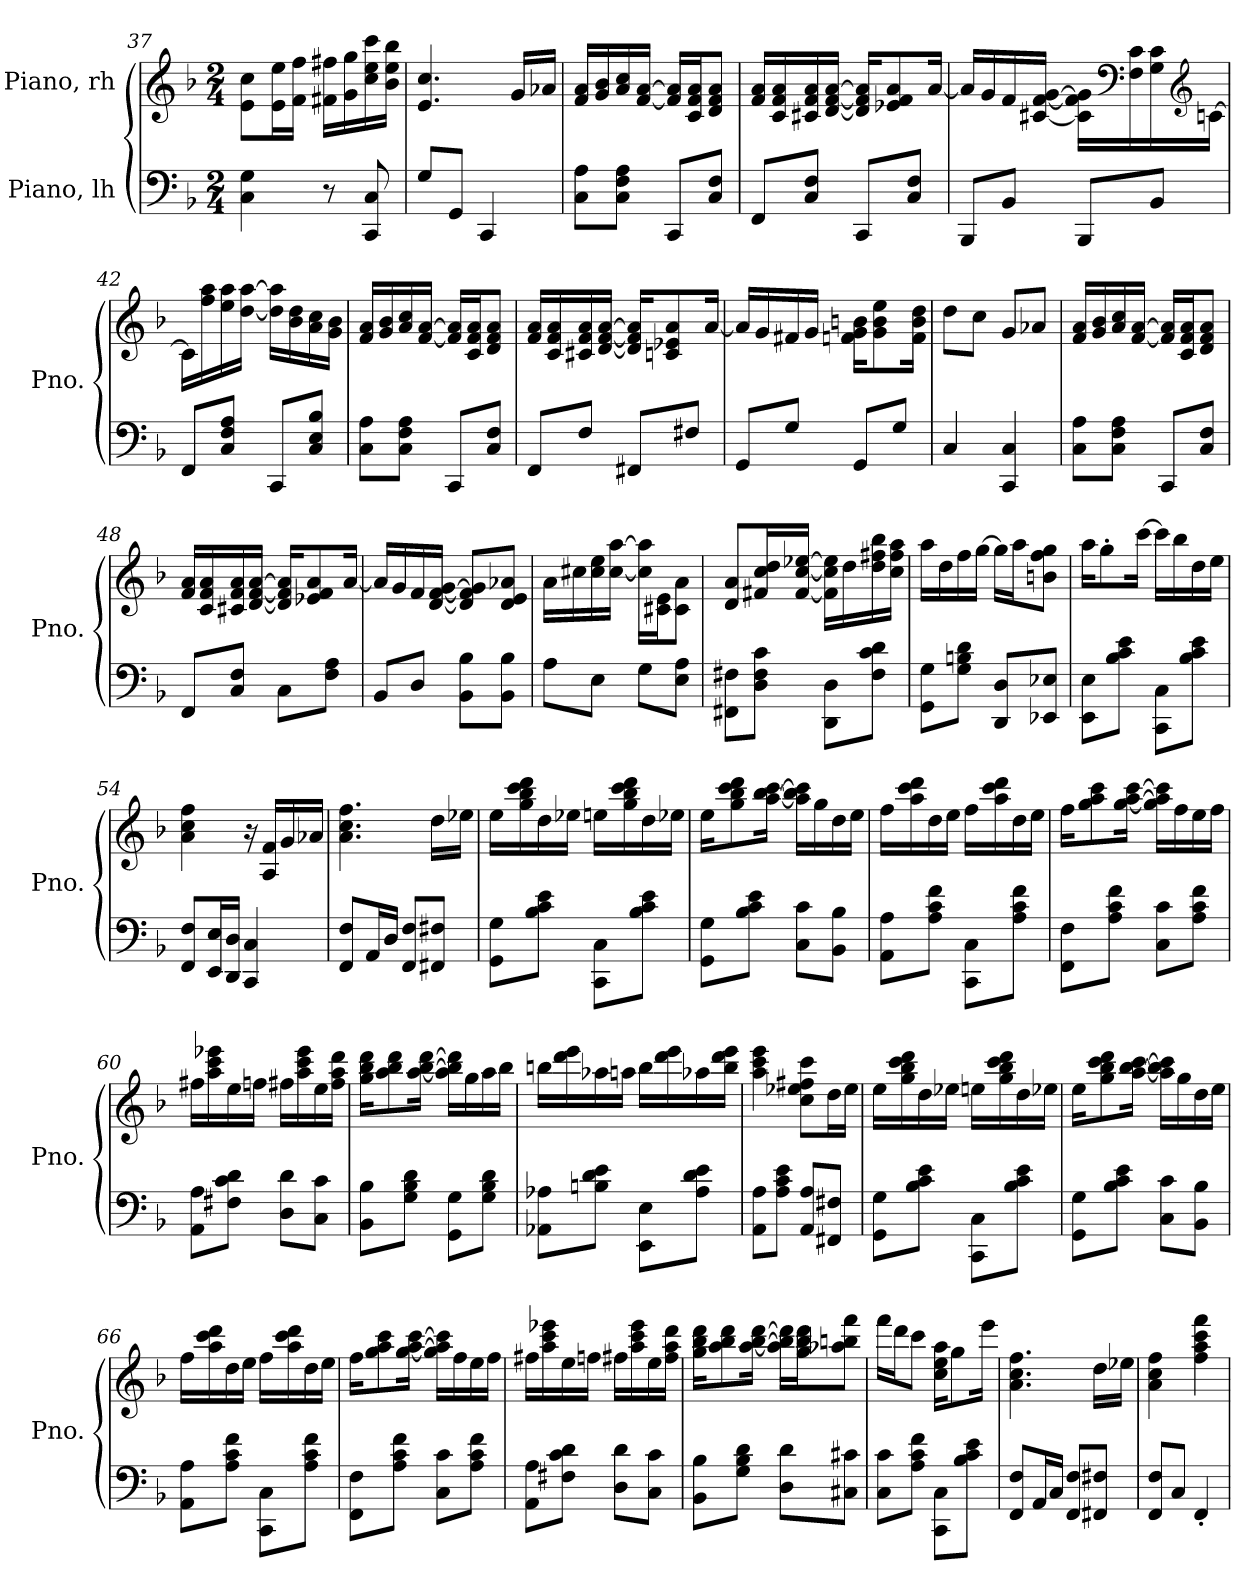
**kern	**kern
*part2	*part1
*staff2	*staff1
*I"Piano, lh	*I"Piano, rh
*I'Pno.	*I'Pno.
*clefF4	*clefG2
*k[b-]	*k[b-]
*M2/4	*M2/4
=37	=37
4C\ 4G\	8e\ 8cc\L
.	16e\ 16ee\L
.	16f\ 16ff\JJ
8r	16f#X\ 16ff#X\LL
.	16g\ 16gg\
8CC/ 8C/	16cc\ 16ee\ 16ccc\
.	16b-\ 16ee\ 16bb-\JJ
=38	=38
8G/L	4.e/ 4.cc/
8GG/J	.
4CC/	.
.	16g/LL
.	16a-X/JJ
=39	=39
8C\ 8A\L	16f/ 16a/LL
.	16g/ 16b-/
8C\ 8F\ 8A\J	16a/ 16cc/
.	[16f/ [16a/JJ
8CC/L	16f/] 16a/]LL
.	16c/ 16f/ 16a/J
8C/ 8F/J	8d/ 8f/ 8a/J
!!LO:LB:g=z
=40	=40
8FF/L	16f/ 16a/LL
.	16c/ 16f/ 16a/
8C/ 8F/J	16c#X/ 16f/ 16a/
.	[16d/ [16f/ [16a/JJ
8CC/L	16d/] 16f/] 16a/]KL
.	8e-X/ 8f/ 8a/
8C/ 8F/J	.
.	[16a/Jk
=41	=41
8BBB-/L	16a/LL]
.	16g/
8BB-/J	16f/
.	[16c#X/ [16f/ [16g/JJ
8BBB-/L	16c#\] 16f\] 16g\]LL
*	*clefF4
.	16F\ 16c#\
8BB-/J	16G\ 16c#\
*	*clefG2
.	[16cn\JJ
=42	=42
8FF/L	16c\LL]
.	16ff\ 16aa\
8C/ 8F/ 8A/J	16ee\ 16aa\
.	[16dd\ [16aa\JJ
8CC/L	16dd\] 16aa\]LL
.	16b-\ 16dd\
8C/ 8E/ 8B-/J	16a\ 16cc\
.	16g\ 16b-\JJ
!!LO:LB:g=z
=43	=43
8C\ 8A\L	16f/ 16a/LL
.	16g/ 16b-/
8C\ 8F\ 8A\J	16a/ 16cc/
.	[16f/ [16a/JJ
8CC/L	16f/] 16a/]LL
.	16c/ 16f/ 16a/J
8C/ 8F/J	8d/ 8f/ 8a/J
=44	=44
8FF/L	16f/ 16a/LL
.	16c/ 16f/ 16a/
8F/J	16c#X/ 16f/ 16a/
.	[16d/ [16f/ [16a/JJ
8FF#X/L	16d/] 16f/] 16a/]KL
.	8cn/ 8e-X/ 8a/
8F#X/J	.
.	[16a/Jk
=45	=45
8GG/L	16a/LL]
.	16g/
8G/J	16f#X/
.	16g/JJ
8GG/L	16fn\ 16g\ 16bn\KL
.	8g\ 8b\ 8ee\
8G/J	.
.	16f\ 16b\ 16dd\Jk
=46	=46
4C/	8dd\L
.	8cc\J
4CC/ 4C/	8g/L
.	8a-X/J
=47	=47
8C\ 8A\L	16f/ 16a/LL
.	16g/ 16b-/
8C\ 8F\ 8A\J	16a/ 16cc/
.	[16f/ [16a/JJ
8CC/L	16f/] 16a/]LL
.	16c/ 16f/ 16a/J
8C/ 8F/J	8d/ 8f/ 8a/J
!!LO:LB:g=z
=48	=48
8FF/L	16f/ 16a/LL
.	16c/ 16f/ 16a/
8C/ 8F/J	16c#X/ 16f/ 16a/
.	[16d/ [16f/ [16a/JJ
8C\L	16d/] 16f/] 16a/]KL
.	8e-X/ 8f/ 8a/
8F\ 8A\J	.
.	[16a/Jk
=49	=49
8BB-/L	16a/LL]
.	16g/
8D/J	16f/
.	[16d/ [16f/ [16g/JJ
8BB-\ 8B-\L	8d/] 8f/] 8g/]L
8BB-\ 8B-\J	8d/ 8e/ 8a-X/J
=50	=50
8A\L	16a\LL
.	16cc#X\
8E\J	16cc#\ 16ee\
.	[16cc#\ [16aa\JJ
8G\L	16cc#\] 16aa\]LL
.	16c#X\ 16e\J
8E\ 8A\J	8c#\ 8a\J
=51	=51
8FF#X\ 8F#X\L	8d/ 8a/L
8D\ 8F#\ 8c\J	16f#X/ 16cc/ 16dd/L
.	[16f#/ [16cc/ [16ee-X/JJ
8DD\ 8D\L	16f#\] 16cc\] 16ee-\]LL
.	16dd\
8F#\ 8c\ 8d\J	16dd\ 16ff#X\ 16bb-\
.	16cc\ 16ff#\ 16aa\JJ
!!LO:PB:g=z
=52	=52
8GG\ 8G\L	16aa\LL
.	16dd\
8G\ 8Bn\ 8d\J	16ff\
.	[16gg\JJ
8DD/ 8D/L	16gg\LL]
.	16aa\J
8EE-X/ 8E-X/J	8bn\ 8ff\ 8gg\J
=53	=53
8EE\ 8E\L	16aa\KL
.	8gg'\
8B-\ 8c\ 8e\J	.
.	[16ccc\Jk
8CC\ 8C\L	16ccc\LL]
.	16bb-\
8B-\ 8c\ 8e\J	16dd\
.	16ee\JJ
=54	=54
8FF/ 8F/L	4a\ 4cc\ 4ff\
16EE/ 16E/L	.
16DD/ 16D/JJ	.
4CC/ 4C/	16r
.	16A/ 16f/LL
.	16g/
.	16a-X/JJ
=55	=55
8FF/ 8F/L	4.a\ 4.cc\ 4.ff\
16AA/L	.
16D/JJ	.
8FF/ 8F/L	.
8FF#X/ 8F#X/J	16dd\LL
.	16ee-X\JJ
!!LO:LB:g=z
=56	=56
8GG\ 8G\L	16ee\LL
.	16gg\ 16bb-\ 16ccc\ 16ddd\
8B-\ 8c\ 8e\J	16dd\
.	16ee-X\JJ
8CC\ 8C\L	16een\LL
.	16gg\ 16bb-\ 16ccc\ 16ddd\
8B-\ 8c\ 8e\J	16dd\
.	16ee-X\JJ
=57	=57
8GG\ 8G\L	16ee\KL
.	8gg\ 8bb-\ 8ccc\ 8ddd\
8B-\ 8c\ 8e\J	.
.	[16aa\ [16bb-\ [16ccc\Jk
8C\ 8c\L	16aa\] 16bb-\] 16ccc\]LL
.	16gg\
8BB-\ 8B-\J	16dd\
.	16ee\JJ
=58	=58
8AA\ 8A\L	16ff\LL
.	16aa\ 16ccc\ 16ddd\
8A\ 8c\ 8f\J	16dd\
.	16ee\JJ
8CC\ 8C\L	16ff\LL
.	16aa\ 16ccc\ 16ddd\
8A\ 8c\ 8f\J	16dd\
.	16ee\JJ
=59	=59
8FF\ 8F\L	16ff\KL
.	8gg\ 8aa\ 8ccc\
8A\ 8c\ 8f\J	.
.	[16gg\ [16aa\ [16ccc\Jk
8C\ 8c\L	16gg\] 16aa\] 16ccc\]LL
.	16ff\
8A\ 8c\ 8f\J	16ee\
.	16ff\JJ
!!LO:LB:g=z
=60	=60
8AA\ 8A\L	16ff#X\LL
.	16aa\ 16ccc\ 16eee-X\
8F#X\ 8c\ 8d\J	16ee\
.	16ffn\JJ
8D\ 8d\L	16ff#X\LL
.	16aa\ 16ccc\ 16eee-\
8C\ 8c\J	16ee\
.	16ff#\ 16aa\ 16ddd\JJ
=61	=61
8BB-\ 8B-\L	16gg\ 16bb-\ 16ddd\KL
.	8aa\ 8bb-\ 8ddd\
8G\ 8B-\ 8d\J	.
.	[16aa\ [16bb-\ [16ddd\Jk
8GG\ 8G\L	16aa\] 16bb-\] 16ddd\]LL
.	16gg\
8G\ 8B-\ 8d\J	16aa\
.	16bb-\JJ
=62	=62
8AA-X\ 8A-X\L	16bbn\LL
.	16ddd\ 16eee\
8Bn\ 8d\ 8e\J	16aa-X\
.	16aan\JJ
8EE\ 8E\L	16bb\LL
.	16ddd\ 16eee\
8A-\ 8d\ 8e\J	16aa-X\
.	16bb\ 16ddd\ 16eee\JJ
!!LO:LB:g=z
=63	=63
8AA\ 8A\L	4aa\ 4ccc\ 4eee\
8A\ 8c\ 8e\J	.
8AA/ 8A/L	8cc\ 8ee-X\ 8ff#X\ 8ccc\L
8FF#X/ 8F#X/J	16dd\L
.	16ee-\JJ
=64	=64
8GG\ 8G\L	16ee\LL
.	16gg\ 16bb-\ 16ccc\ 16ddd\
8B-\ 8c\ 8e\J	16dd\
.	16ee-X\JJ
8CC\ 8C\L	16een\LL
.	16gg\ 16bb-\ 16ccc\ 16ddd\
8B-\ 8c\ 8e\J	16dd\
.	16ee-X\JJ
=65	=65
8GG\ 8G\L	16ee\KL
.	8gg\ 8bb-\ 8ccc\ 8ddd\
8B-\ 8c\ 8e\J	.
.	[16aa\ [16bb-\ [16ccc\Jk
8C\ 8c\L	16aa\] 16bb-\] 16ccc\]LL
.	16gg\
8BB-\ 8B-\J	16dd\
.	16ee\JJ
=66	=66
8AA\ 8A\L	16ff\LL
.	16aa\ 16ccc\ 16ddd\
8A\ 8c\ 8f\J	16dd\
.	16ee\JJ
8CC\ 8C\L	16ff\LL
.	16aa\ 16ccc\ 16ddd\
8A\ 8c\ 8f\J	16dd\
.	16ee\JJ
!!LO:LB:g=z
=67	=67
8FF\ 8F\L	16ff\KL
.	8gg\ 8aa\ 8ccc\
8A\ 8c\ 8f\J	.
.	[16gg\ [16aa\ [16ccc\Jk
8C\ 8c\L	16gg\] 16aa\] 16ccc\]LL
.	16ff\
8A\ 8c\ 8f\J	16ee\
.	16ff\JJ
=68	=68
8AA\ 8A\L	16ff#X\LL
.	16aa\ 16ccc\ 16eee-X\
8F#X\ 8c\ 8d\J	16ee\
.	16ffn\JJ
8D\ 8d\L	16ff#X\LL
.	16aa\ 16ccc\ 16eee-\
8C\ 8c\J	16ee\
.	16ff#\ 16aa\ 16ddd\JJ
=69	=69
8BB-\ 8B-\L	16gg\ 16bb-\ 16ddd\KL
.	8aa\ 8bb-\ 8ddd\
8G\ 8B-\ 8d\J	.
.	[16aa\ [16bb-\ [16ddd\Jk
8D\ 8d\L	16aa\] 16bb-\] 16ddd\]LL
.	16gg\ 16bb-\ 16ddd\J
8C#X\ 8c#X\J	8aa-X\ 8bbn\ 8fff\J
=70	=70
8C\ 8c\L	16fff\LL
.	16ddd\J
8A\ 8c\ 8f\J	8ccc\J
8CC\ 8C\L	16cc\ 16ee\ 16aa\KL
.	8gg\
8B-\ 8c\ 8e\J	.
.	16eee\Jk
!!LO:LB:g=z
=71	=71
8FF/ 8F/L	4.a\ 4.cc\ 4.ff\
16AA/L	.
16C/JJ	.
8FF/ 8F/L	.
8FF#X/ 8F#X/J	16dd\LL
.	16ee-X\JJ
=72	=72
8FF/ 8F/L	4a\ 4cc\ 4ff\
8C/J	.
4FF'/	4ff\ 4aa\ 4ccc\ 4fff\
=	=
*-	*-
